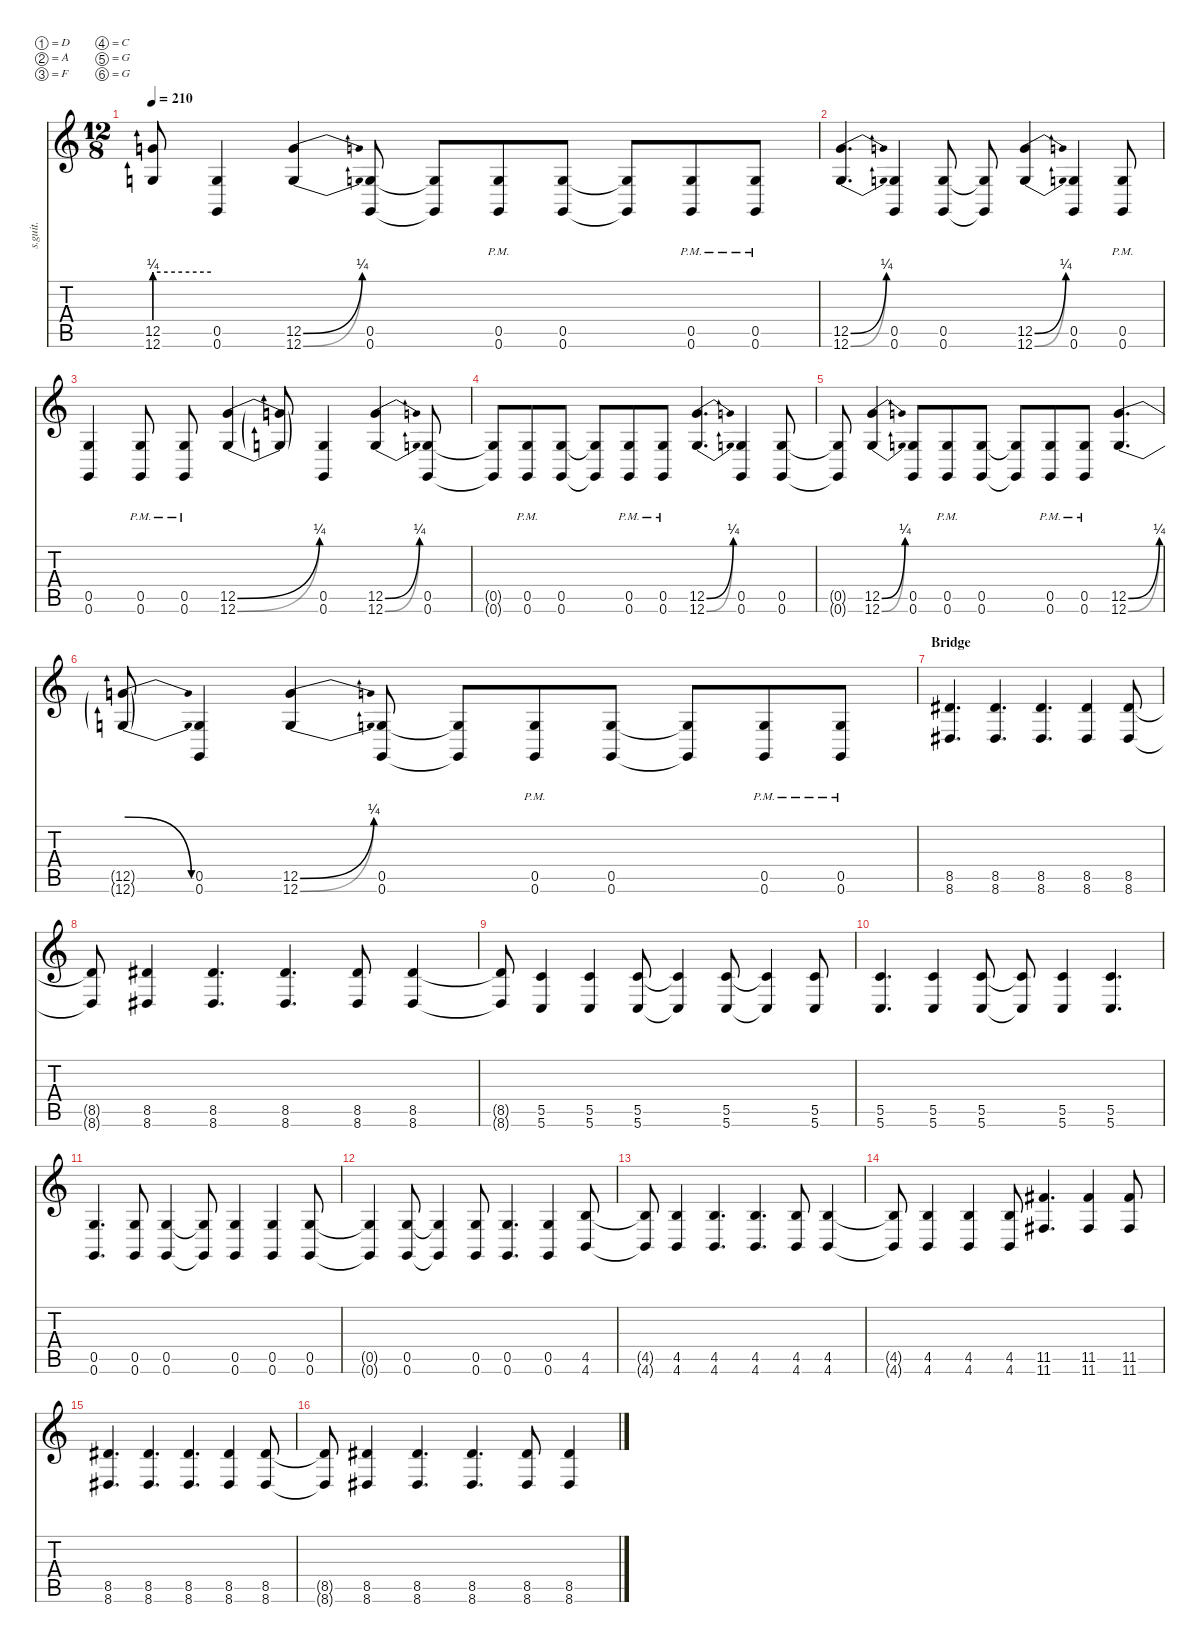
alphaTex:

\defaultSystemsLayout 4
\hideDynamics
\bracketExtendMode nobrackets
\track ("Rythm Guitar 2" "s.guit.") {instrument distortionguitar}
\staff {score tabs}
\tuning (D4 A3 F3 C3 G2 G1)
\ts (12 8)
\tempo 210
\clef g2
\ks c
(12.5{be (hold 0 1 60 1) t} 12.6{be (hold 0 1 60 1) t}).8{lyrics (0 "") lyrics (1 "") lyrics (2 "") lyrics (3 "") lyrics (4 "") dy mf} (0.5 0.6).4{lyrics (0 "") lyrics (1 "") lyrics (2 "") lyrics (3 "") lyrics (4 "")} (12.5{be (bend 0 0 15 1)} 12.6{be (bend 0 0 15 1)}).4{lyrics (0 "") lyrics (1 "") lyrics (2 "") lyrics (3 "") lyrics (4 "")} (0.5 0.6).8{lyrics (0 "") lyrics (1 "") lyrics (2 "") lyrics (3 "") lyrics (4 "")} (0.5{t} 0.6{t}).8{lyrics (0 "") lyrics (1 "") lyrics (2 "") lyrics (3 "") lyrics (4 "")} (0.5{pm} 0.6{pm}).8{lyrics (0 "") lyrics (1 "") lyrics (2 "") lyrics (3 "") lyrics (4 "")} (0.5 0.6).8{lyrics (0 "") lyrics (1 "") lyrics (2 "") lyrics (3 "") lyrics (4 "")} (0.6{t} 0.5{t}).8{lyrics (0 "") lyrics (1 "") lyrics (2 "") lyrics (3 "") lyrics (4 "")} (0.5{pm} 0.6{pm}).8{lyrics (0 "") lyrics (1 "") lyrics (2 "") lyrics (3 "") lyrics (4 "")} (0.5{pm} 0.6{pm}).8{lyrics (0 "") lyrics (1 "") lyrics (2 "") lyrics (3 "") lyrics (4 "")} |
(12.5{be (bend 0 0 15 1)} 12.6{be (bend 0 0 15 1)}).4{d lyrics (0 "") lyrics (1 "") lyrics (2 "") lyrics (3 "") lyrics (4 "")} (0.5 0.6).4{lyrics (0 "") lyrics (1 "") lyrics (2 "") lyrics (3 "") lyrics (4 "")} (0.5 0.6).8{lyrics (0 "") lyrics (1 "") lyrics (2 "") lyrics (3 "") lyrics (4 "")} (0.5{t} 0.6{t}).8{lyrics (0 "") lyrics (1 "") lyrics (2 "") lyrics (3 "") lyrics (4 "")} (12.5{be (bend 0 0 15 1)} 12.6{be (bend 0 0 15 1)}).4{lyrics (0 "") lyrics (1 "") lyrics (2 "") lyrics (3 "") lyrics (4 "")} (0.5 0.6).4{lyrics (0 "") lyrics (1 "") lyrics (2 "") lyrics (3 "") lyrics (4 "")} (0.5{pm} 0.6{pm}).8{lyrics (0 "") lyrics (1 "") lyrics (2 "") lyrics (3 "") lyrics (4 "")} |
(0.5 0.6).4{lyrics (0 "") lyrics (1 "") lyrics (2 "") lyrics (3 "") lyrics (4 "")} (0.5{pm} 0.6{pm}).8{lyrics (0 "") lyrics (1 "") lyrics (2 "") lyrics (3 "") lyrics (4 "")} (0.5{pm} 0.6{pm}).8{lyrics (0 "") lyrics (1 "") lyrics (2 "") lyrics (3 "") lyrics (4 "")} (12.5{be (bend 0 0 15 1)} 12.6{be (bend 0 0 15 1)}).4{lyrics (0 "") lyrics (1 "") lyrics (2 "") lyrics (3 "") lyrics (4 "")} (12.6{t} 12.5{t}).8{lyrics (0 "") lyrics (1 "") lyrics (2 "") lyrics (3 "") lyrics (4 "")} (0.5 0.6).4{lyrics (0 "") lyrics (1 "") lyrics (2 "") lyrics (3 "") lyrics (4 "")} (12.5{be (bend 0 0 15 1)} 12.6{be (bend 0 0 15 1)}).4{lyrics (0 "") lyrics (1 "") lyrics (2 "") lyrics (3 "") lyrics (4 "")} (0.5 0.6).8{lyrics (0 "") lyrics (1 "") lyrics (2 "") lyrics (3 "") lyrics (4 "")} |
(0.5{t} 0.6{t}).8{lyrics (0 "") lyrics (1 "") lyrics (2 "") lyrics (3 "") lyrics (4 "")} (0.5{pm} 0.6{pm}).8{lyrics (0 "") lyrics (1 "") lyrics (2 "") lyrics (3 "") lyrics (4 "")} (0.5 0.6).8{lyrics (0 "") lyrics (1 "") lyrics (2 "") lyrics (3 "") lyrics (4 "")} (0.5{t} 0.6{t}).8{lyrics (0 "") lyrics (1 "") lyrics (2 "") lyrics (3 "") lyrics (4 "")} (0.5{pm} 0.6{pm}).8{lyrics (0 "") lyrics (1 "") lyrics (2 "") lyrics (3 "") lyrics (4 "")} (0.5{pm} 0.6{pm}).8{lyrics (0 "") lyrics (1 "") lyrics (2 "") lyrics (3 "") lyrics (4 "")} (12.5{be (bend 0 0 15 1)} 12.6{be (bend 0 0 15 1)}).4{d lyrics (0 "") lyrics (1 "") lyrics (2 "") lyrics (3 "") lyrics (4 "")} (0.5 0.6).4{lyrics (0 "") lyrics (1 "") lyrics (2 "") lyrics (3 "") lyrics (4 "")} (0.5 0.6).8{lyrics (0 "") lyrics (1 "") lyrics (2 "") lyrics (3 "") lyrics (4 "")} |
(0.5{t} 0.6{t}).8{lyrics (0 "") lyrics (1 "") lyrics (2 "") lyrics (3 "") lyrics (4 "")} (12.5{be (bend 0 0 15 1)} 12.6{be (bend 0 0 15 1)}).4{lyrics (0 "") lyrics (1 "") lyrics (2 "") lyrics (3 "") lyrics (4 "")} (0.5 0.6).8{lyrics (0 "") lyrics (1 "") lyrics (2 "") lyrics (3 "") lyrics (4 "")} (0.5{pm} 0.6{pm}).8{lyrics (0 "") lyrics (1 "") lyrics (2 "") lyrics (3 "") lyrics (4 "")} (0.5 0.6).8{lyrics (0 "") lyrics (1 "") lyrics (2 "") lyrics (3 "") lyrics (4 "")} (0.6{t} 0.5{t}).8{lyrics (0 "") lyrics (1 "") lyrics (2 "") lyrics (3 "") lyrics (4 "")} (0.5{pm} 0.6{pm}).8{lyrics (0 "") lyrics (1 "") lyrics (2 "") lyrics (3 "") lyrics (4 "")} (0.5{pm} 0.6{pm}).8{lyrics (0 "") lyrics (1 "") lyrics (2 "") lyrics (3 "") lyrics (4 "")} (12.5{be (bend 0 0 60 1)} 12.6{be (bend 0 0 60 1)}).4{d lyrics (0 "") lyrics (1 "") lyrics (2 "") lyrics (3 "") lyrics (4 "")} |
(12.5{be (release 0 1 60 0) t} 12.6{be (release 0 1 60 0) t}).8{lyrics (0 "") lyrics (1 "") lyrics (2 "") lyrics (3 "") lyrics (4 "")} (0.5 0.6).4{lyrics (0 "") lyrics (1 "") lyrics (2 "") lyrics (3 "") lyrics (4 "")} (12.5{be (bend 0 0 15 1)} 12.6{be (bend 0 0 15 1)}).4{lyrics (0 "") lyrics (1 "") lyrics (2 "") lyrics (3 "") lyrics (4 "")} (0.5 0.6).8{lyrics (0 "") lyrics (1 "") lyrics (2 "") lyrics (3 "") lyrics (4 "")} (0.6{t} 0.5{t}).8{lyrics (0 "") lyrics (1 "") lyrics (2 "") lyrics (3 "") lyrics (4 "")} (0.5{pm} 0.6{pm}).8{lyrics (0 "") lyrics (1 "") lyrics (2 "") lyrics (3 "") lyrics (4 "")} (0.5 0.6).8{lyrics (0 "") lyrics (1 "") lyrics (2 "") lyrics (3 "") lyrics (4 "")} (0.6{t} 0.5{t}).8{lyrics (0 "") lyrics (1 "") lyrics (2 "") lyrics (3 "") lyrics (4 "")} (0.5{pm} 0.6{pm}).8{lyrics (0 "") lyrics (1 "") lyrics (2 "") lyrics (3 "") lyrics (4 "")} (0.5{pm} 0.6{pm}).8{lyrics (0 "") lyrics (1 "") lyrics (2 "") lyrics (3 "") lyrics (4 "")} |
\section ("" "Bridge")
(8.5{acc #} 8.6{acc #}).4{d lyrics (0 "") lyrics (1 "") lyrics (2 "") lyrics (3 "") lyrics (4 "")} (8.5{acc #} 8.6{acc #}).4{d lyrics (0 "") lyrics (1 "") lyrics (2 "") lyrics (3 "") lyrics (4 "")} (8.5{acc #} 8.6{acc #}).4{d lyrics (0 "") lyrics (1 "") lyrics (2 "") lyrics (3 "") lyrics (4 "")} (8.5{acc #} 8.6{acc #}).4{lyrics (0 "") lyrics (1 "") lyrics (2 "") lyrics (3 "") lyrics (4 "")} (8.5{acc #} 8.6{acc #}).8{lyrics (0 "") lyrics (1 "") lyrics (2 "") lyrics (3 "") lyrics (4 "")} |
(8.5{t acc #} 8.6{t acc #}).8{lyrics (0 "") lyrics (1 "") lyrics (2 "") lyrics (3 "") lyrics (4 "")} (8.5{acc #} 8.6{acc #}).4{lyrics (0 "") lyrics (1 "") lyrics (2 "") lyrics (3 "") lyrics (4 "")} (8.5{acc #} 8.6{acc #}).4{d lyrics (0 "") lyrics (1 "") lyrics (2 "") lyrics (3 "") lyrics (4 "")} (8.5{acc #} 8.6{acc #}).4{d lyrics (0 "") lyrics (1 "") lyrics (2 "") lyrics (3 "") lyrics (4 "")} (8.5{acc #} 8.6{acc #}).8{lyrics (0 "") lyrics (1 "") lyrics (2 "") lyrics (3 "") lyrics (4 "")} (8.5{acc #} 8.6{acc #}).4{lyrics (0 "") lyrics (1 "") lyrics (2 "") lyrics (3 "") lyrics (4 "")} |
(8.5{t acc #} 8.6{t acc #}).8{lyrics (0 "") lyrics (1 "") lyrics (2 "") lyrics (3 "") lyrics (4 "")} (5.5 5.6).4{lyrics (0 "") lyrics (1 "") lyrics (2 "") lyrics (3 "") lyrics (4 "")} (5.5 5.6).4{lyrics (0 "") lyrics (1 "") lyrics (2 "") lyrics (3 "") lyrics (4 "")} (5.5 5.6).8{lyrics (0 "") lyrics (1 "") lyrics (2 "") lyrics (3 "") lyrics (4 "")} (5.6{t} 5.5{t}).4{lyrics (0 "") lyrics (1 "") lyrics (2 "") lyrics (3 "") lyrics (4 "")} (5.5 5.6).8{lyrics (0 "") lyrics (1 "") lyrics (2 "") lyrics (3 "") lyrics (4 "")} (5.5{t} 5.6{t}).4{lyrics (0 "") lyrics (1 "") lyrics (2 "") lyrics (3 "") lyrics (4 "")} (5.5 5.6).8{lyrics (0 "") lyrics (1 "") lyrics (2 "") lyrics (3 "") lyrics (4 "")} |
(5.5 5.6).4{d lyrics (0 "") lyrics (1 "") lyrics (2 "") lyrics (3 "") lyrics (4 "")} (5.5 5.6).4{lyrics (0 "") lyrics (1 "") lyrics (2 "") lyrics (3 "") lyrics (4 "")} (5.5 5.6).8{lyrics (0 "") lyrics (1 "") lyrics (2 "") lyrics (3 "") lyrics (4 "")} (5.6{t} 5.5{t}).8{lyrics (0 "") lyrics (1 "") lyrics (2 "") lyrics (3 "") lyrics (4 "")} (5.5 5.6).4{lyrics (0 "") lyrics (1 "") lyrics (2 "") lyrics (3 "") lyrics (4 "")} (5.5 5.6).4{d lyrics (0 "") lyrics (1 "") lyrics (2 "") lyrics (3 "") lyrics (4 "")} |
(0.5 0.6).4{d lyrics (0 "") lyrics (1 "") lyrics (2 "") lyrics (3 "") lyrics (4 "")} (0.5 0.6).8{lyrics (0 "") lyrics (1 "") lyrics (2 "") lyrics (3 "") lyrics (4 "")} (0.5 0.6).4{lyrics (0 "") lyrics (1 "") lyrics (2 "") lyrics (3 "") lyrics (4 "")} (0.6{t} 0.5{t}).8{lyrics (0 "") lyrics (1 "") lyrics (2 "") lyrics (3 "") lyrics (4 "")} (0.5 0.6).4{lyrics (0 "") lyrics (1 "") lyrics (2 "") lyrics (3 "") lyrics (4 "")} (0.5 0.6).4{lyrics (0 "") lyrics (1 "") lyrics (2 "") lyrics (3 "") lyrics (4 "")} (0.5 0.6).8{lyrics (0 "") lyrics (1 "") lyrics (2 "") lyrics (3 "") lyrics (4 "")} |
(0.5{t} 0.6{t}).4{lyrics (0 "") lyrics (1 "") lyrics (2 "") lyrics (3 "") lyrics (4 "")} (0.5 0.6).8{lyrics (0 "") lyrics (1 "") lyrics (2 "") lyrics (3 "") lyrics (4 "")} (0.6{t} 0.5{t}).4{lyrics (0 "") lyrics (1 "") lyrics (2 "") lyrics (3 "") lyrics (4 "")} (0.5 0.6).8{lyrics (0 "") lyrics (1 "") lyrics (2 "") lyrics (3 "") lyrics (4 "")} (0.5 0.6).4{d lyrics (0 "") lyrics (1 "") lyrics (2 "") lyrics (3 "") lyrics (4 "")} (0.5 0.6).4{lyrics (0 "") lyrics (1 "") lyrics (2 "") lyrics (3 "") lyrics (4 "")} (4.5 4.6).8{lyrics (0 "") lyrics (1 "") lyrics (2 "") lyrics (3 "") lyrics (4 "")} |
(4.5{t} 4.6{t}).8{lyrics (0 "") lyrics (1 "") lyrics (2 "") lyrics (3 "") lyrics (4 "")} (4.5 4.6).4{lyrics (0 "") lyrics (1 "") lyrics (2 "") lyrics (3 "") lyrics (4 "")} (4.5 4.6).4{d lyrics (0 "") lyrics (1 "") lyrics (2 "") lyrics (3 "") lyrics (4 "")} (4.5 4.6).4{d lyrics (0 "") lyrics (1 "") lyrics (2 "") lyrics (3 "") lyrics (4 "")} (4.5 4.6).8{lyrics (0 "") lyrics (1 "") lyrics (2 "") lyrics (3 "") lyrics (4 "")} (4.5 4.6).4{lyrics (0 "") lyrics (1 "") lyrics (2 "") lyrics (3 "") lyrics (4 "")} |
(4.5{t} 4.6{t}).8{lyrics (0 "") lyrics (1 "") lyrics (2 "") lyrics (3 "") lyrics (4 "")} (4.5 4.6).4{lyrics (0 "") lyrics (1 "") lyrics (2 "") lyrics (3 "") lyrics (4 "")} (4.5 4.6).4{lyrics (0 "") lyrics (1 "") lyrics (2 "") lyrics (3 "") lyrics (4 "")} (4.5 4.6).8{lyrics (0 "") lyrics (1 "") lyrics (2 "") lyrics (3 "") lyrics (4 "")} (11.5{acc #} 11.6{acc #}).4{d lyrics (0 "") lyrics (1 "") lyrics (2 "") lyrics (3 "") lyrics (4 "")} (11.5{acc #} 11.6{acc #}).4{lyrics (0 "") lyrics (1 "") lyrics (2 "") lyrics (3 "") lyrics (4 "")} (11.5{acc #} 11.6{acc #}).8{lyrics (0 "") lyrics (1 "") lyrics (2 "") lyrics (3 "") lyrics (4 "")} |
(8.5{acc #} 8.6{acc #}).4{d lyrics (0 "") lyrics (1 "") lyrics (2 "") lyrics (3 "") lyrics (4 "")} (8.5{acc #} 8.6{acc #}).4{d lyrics (0 "") lyrics (1 "") lyrics (2 "") lyrics (3 "") lyrics (4 "")} (8.5{acc #} 8.6{acc #}).4{d lyrics (0 "") lyrics (1 "") lyrics (2 "") lyrics (3 "") lyrics (4 "")} (8.5{acc #} 8.6{acc #}).4{lyrics (0 "") lyrics (1 "") lyrics (2 "") lyrics (3 "") lyrics (4 "")} (8.5{acc #} 8.6{acc #}).8{lyrics (0 "") lyrics (1 "") lyrics (2 "") lyrics (3 "") lyrics (4 "")} |
(8.5{t acc #} 8.6{t acc #}).8{lyrics (0 "") lyrics (1 "") lyrics (2 "") lyrics (3 "") lyrics (4 "")} (8.5{acc #} 8.6{acc #}).4{lyrics (0 "") lyrics (1 "") lyrics (2 "") lyrics (3 "") lyrics (4 "")} (8.5{acc #} 8.6{acc #}).4{d lyrics (0 "") lyrics (1 "") lyrics (2 "") lyrics (3 "") lyrics (4 "")} (8.5{acc #} 8.6{acc #}).4{d lyrics (0 "") lyrics (1 "") lyrics (2 "") lyrics (3 "") lyrics (4 "")} (8.5{acc #} 8.6{acc #}).8{lyrics (0 "") lyrics (1 "") lyrics (2 "") lyrics (3 "") lyrics (4 "")} (8.5{acc #} 8.6{acc #}).4{lyrics (0 "") lyrics (1 "") lyrics (2 "") lyrics (3 "") lyrics (4 "")}
